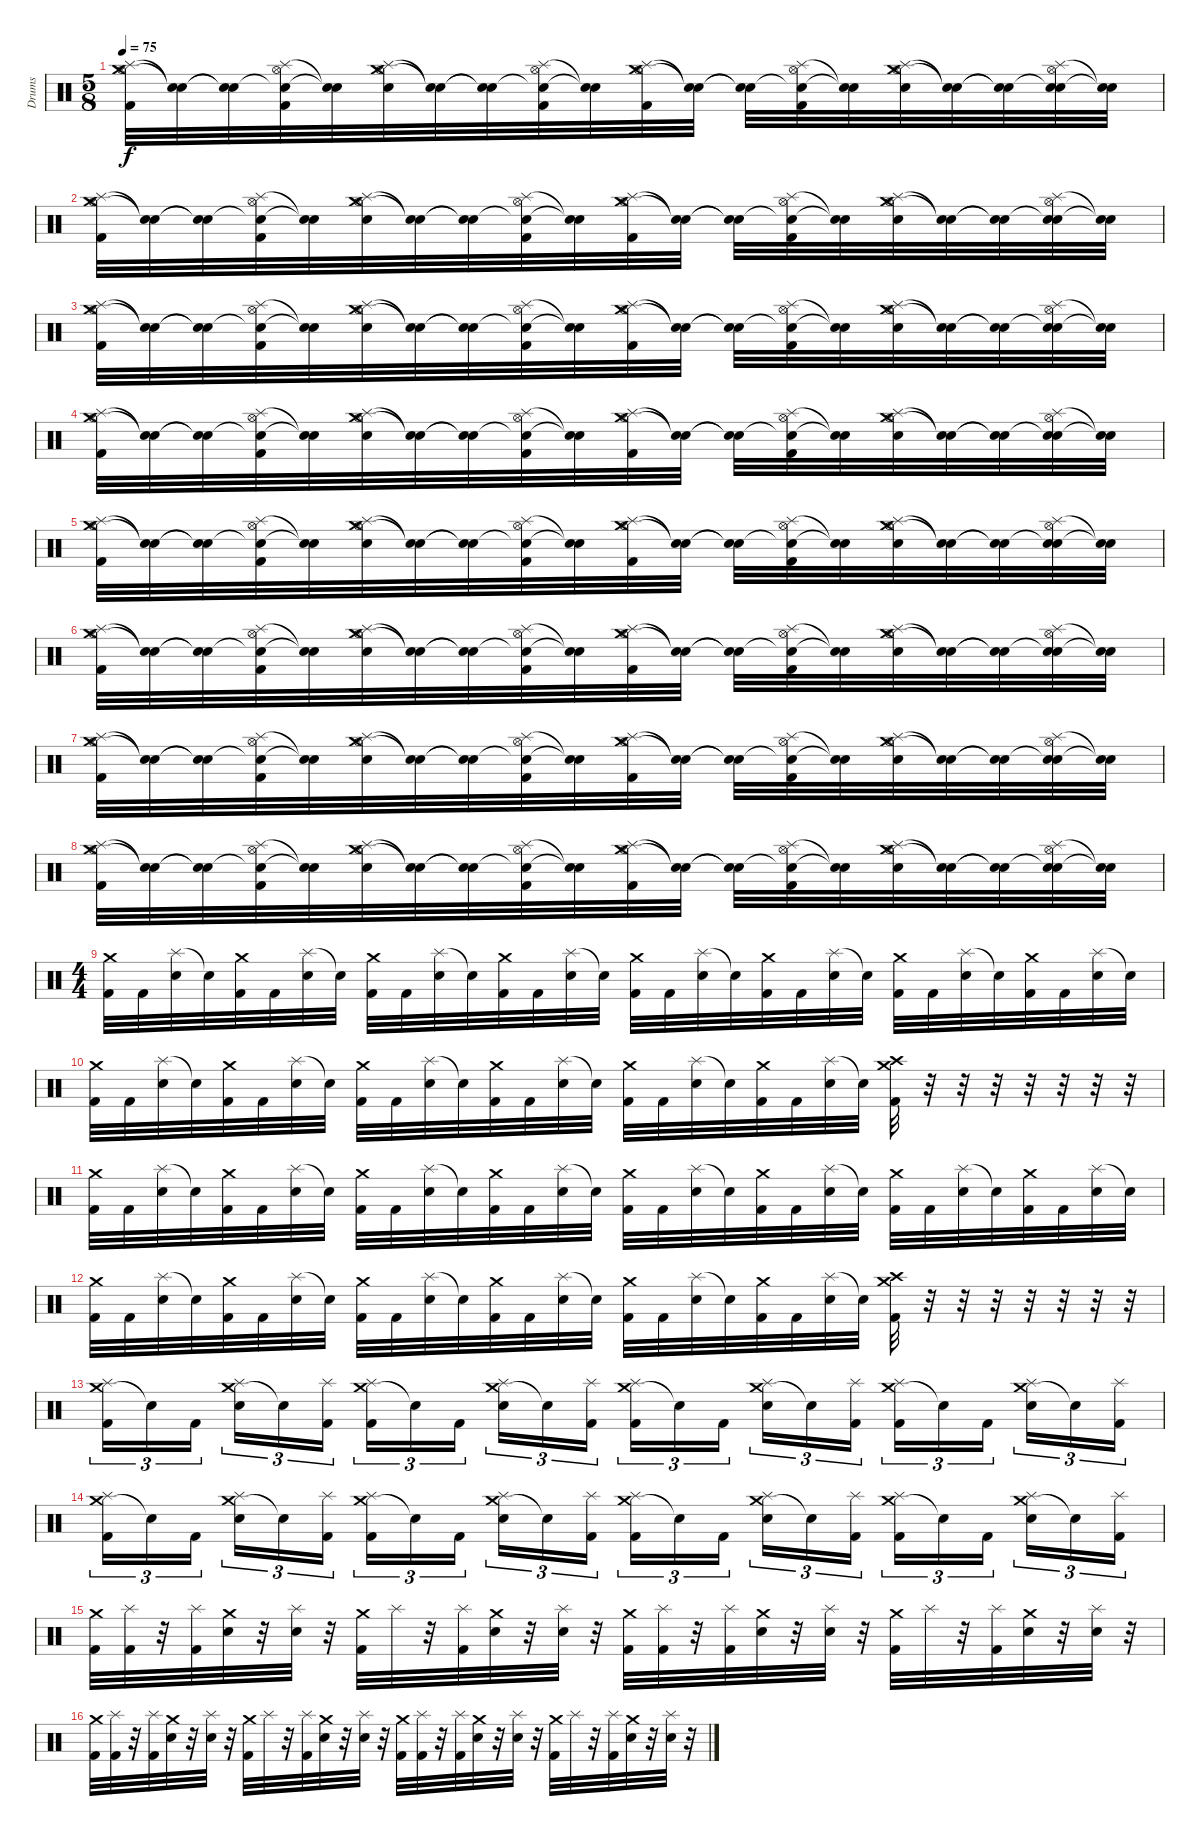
\track ("Drums" "Drums") {instrument percussion}
\staff {score}
\articulation defaults
\ts (5 8)
\tempo 75
\clef neutral
\ks c
("Splash (hit)" "Crash medium (hit)" "Hi-Hat (open)" "Kick (hit) 2").32{dy f} ("Snare (hit)"{t} "Snare (hit)"{t}).32 ("Snare (hit)"{t} "Snare (hit)"{t}).32 ("Splash (hit)" "Snare (hit)"{t} "Hi-Hat (open)" "Kick (hit) 2").32 ("Snare (hit)"{t} "Snare (hit)"{t}).32 ("Splash (hit)" "Crash medium (hit)" "Hi-Hat (open)" "Snare (hit) 2").32 ("Snare (hit)"{t} "Snare (hit)"{t}).32 ("Snare (hit)"{t} "Snare (hit)"{t}).32 ("Splash (hit)" "Snare (hit)"{t} "Hi-Hat (open)" "Kick (hit) 2").32 ("Snare (hit)"{t} "Snare (hit)"{t}).32 ("Splash (hit)" "Crash medium (hit)" "Hi-Hat (open)" "Kick (hit) 2").32 ("Snare (hit)"{t} "Snare (hit)"{t}).32 ("Snare (hit)"{t} "Snare (hit)"{t}).32 ("Splash (hit)" "Snare (hit)"{t} "Hi-Hat (open)" "Kick (hit) 2").32 ("Snare (hit)"{t} "Snare (hit)"{t}).32 ("Splash (hit)" "Crash medium (hit)" "Hi-Hat (open)" "Snare (hit) 2").32 ("Snare (hit)"{t} "Snare (hit)"{t}).32 ("Snare (hit)"{t} "Snare (hit) 2"{t}).32 ("Splash (hit)" "Snare (hit)"{t} "Hi-Hat (open)" "Snare (hit) 2").32 ("Snare (hit)"{t} "Snare (hit)"{t}).32 |
("Splash (hit)" "Crash medium (hit)" "Hi-Hat (open)" "Kick (hit) 2").32 ("Snare (hit)"{t} "Snare (hit)"{t}).32 ("Snare (hit)"{t} "Snare (hit)"{t}).32 ("Splash (hit)" "Snare (hit)"{t} "Hi-Hat (open)" "Kick (hit) 2").32 ("Snare (hit)"{t} "Snare (hit)"{t}).32 ("Splash (hit)" "Crash medium (hit)" "Hi-Hat (open)" "Snare (hit) 2").32 ("Snare (hit)"{t} "Snare (hit)"{t}).32 ("Snare (hit)"{t} "Snare (hit)"{t}).32 ("Splash (hit)" "Snare (hit)"{t} "Hi-Hat (open)" "Kick (hit) 2").32 ("Snare (hit)"{t} "Snare (hit)"{t}).32 ("Splash (hit)" "Crash medium (hit)" "Hi-Hat (open)" "Kick (hit) 2").32 ("Snare (hit)"{t} "Snare (hit)"{t}).32 ("Snare (hit)"{t} "Snare (hit)"{t}).32 ("Splash (hit)" "Snare (hit)"{t} "Hi-Hat (open)" "Kick (hit) 2").32 ("Snare (hit)"{t} "Snare (hit)"{t}).32 ("Splash (hit)" "Crash medium (hit)" "Hi-Hat (open)" "Snare (hit) 2").32 ("Snare (hit)"{t} "Snare (hit)"{t}).32 ("Snare (hit)"{t} "Snare (hit) 2"{t}).32 ("Splash (hit)" "Snare (hit)"{t} "Hi-Hat (open)" "Snare (hit) 2").32 ("Snare (hit)"{t} "Snare (hit)"{t}).32 |
("Splash (hit)" "Crash medium (hit)" "Hi-Hat (open)" "Kick (hit) 2").32 ("Snare (hit)"{t} "Snare (hit)"{t}).32 ("Snare (hit)"{t} "Snare (hit)"{t}).32 ("Splash (hit)" "Snare (hit)"{t} "Hi-Hat (open)" "Kick (hit) 2").32 ("Snare (hit)"{t} "Snare (hit)"{t}).32 ("Splash (hit)" "Crash medium (hit)" "Hi-Hat (open)" "Snare (hit) 2").32 ("Snare (hit)"{t} "Snare (hit)"{t}).32 ("Snare (hit)"{t} "Snare (hit)"{t}).32 ("Splash (hit)" "Snare (hit)"{t} "Hi-Hat (open)" "Kick (hit) 2").32 ("Snare (hit)"{t} "Snare (hit)"{t}).32 ("Splash (hit)" "Crash medium (hit)" "Hi-Hat (open)" "Kick (hit) 2").32 ("Snare (hit)"{t} "Snare (hit)"{t}).32 ("Snare (hit)"{t} "Snare (hit)"{t}).32 ("Splash (hit)" "Snare (hit)"{t} "Hi-Hat (open)" "Kick (hit) 2").32 ("Snare (hit)"{t} "Snare (hit)"{t}).32 ("Splash (hit)" "Crash medium (hit)" "Hi-Hat (open)" "Snare (hit) 2").32 ("Snare (hit)"{t} "Snare (hit)"{t}).32 ("Snare (hit)"{t} "Snare (hit) 2"{t}).32 ("Splash (hit)" "Snare (hit)"{t} "Hi-Hat (open)" "Snare (hit) 2").32 ("Snare (hit)"{t} "Snare (hit)"{t}).32 |
("Splash (hit)" "Crash medium (hit)" "Hi-Hat (open)" "Kick (hit) 2").32 ("Snare (hit)"{t} "Snare (hit)"{t}).32 ("Snare (hit)"{t} "Snare (hit)"{t}).32 ("Splash (hit)" "Snare (hit)"{t} "Hi-Hat (open)" "Kick (hit) 2").32 ("Snare (hit)"{t} "Snare (hit)"{t}).32 ("Splash (hit)" "Crash medium (hit)" "Hi-Hat (open)" "Snare (hit) 2").32 ("Snare (hit)"{t} "Snare (hit)"{t}).32 ("Snare (hit)"{t} "Snare (hit)"{t}).32 ("Splash (hit)" "Snare (hit)"{t} "Hi-Hat (open)" "Kick (hit) 2").32 ("Snare (hit)"{t} "Snare (hit)"{t}).32 ("Splash (hit)" "Crash medium (hit)" "Hi-Hat (open)" "Kick (hit) 2").32 ("Snare (hit)"{t} "Snare (hit)"{t}).32 ("Snare (hit)"{t} "Snare (hit)"{t}).32 ("Splash (hit)" "Snare (hit)"{t} "Hi-Hat (open)" "Kick (hit) 2").32 ("Snare (hit)"{t} "Snare (hit)"{t}).32 ("Splash (hit)" "Crash medium (hit)" "Hi-Hat (open)" "Snare (hit) 2").32 ("Snare (hit)"{t} "Snare (hit)"{t}).32 ("Snare (hit)"{t} "Snare (hit) 2"{t}).32 ("Splash (hit)" "Snare (hit)"{t} "Hi-Hat (open)" "Snare (hit) 2").32 ("Snare (hit)"{t} "Snare (hit)"{t}).32 |
("Splash (hit)" "Crash medium (hit)" "Hi-Hat (open)" "Kick (hit) 2").32 ("Snare (hit)"{t} "Snare (hit)"{t}).32 ("Snare (hit)"{t} "Snare (hit)"{t}).32 ("Splash (hit)" "Snare (hit)"{t} "Hi-Hat (open)" "Kick (hit) 2").32 ("Snare (hit)"{t} "Snare (hit)"{t}).32 ("Splash (hit)" "Crash medium (hit)" "Hi-Hat (open)" "Snare (hit) 2").32 ("Snare (hit)"{t} "Snare (hit)"{t}).32 ("Snare (hit)"{t} "Snare (hit)"{t}).32 ("Splash (hit)" "Snare (hit)"{t} "Hi-Hat (open)" "Kick (hit) 2").32 ("Snare (hit)"{t} "Snare (hit)"{t}).32 ("Splash (hit)" "Crash medium (hit)" "Hi-Hat (open)" "Kick (hit) 2").32 ("Snare (hit)"{t} "Snare (hit)"{t}).32 ("Snare (hit)"{t} "Snare (hit)"{t}).32 ("Splash (hit)" "Snare (hit)"{t} "Hi-Hat (open)" "Kick (hit) 2").32 ("Snare (hit)"{t} "Snare (hit)"{t}).32 ("Splash (hit)" "Crash medium (hit)" "Hi-Hat (open)" "Snare (hit) 2").32 ("Snare (hit)"{t} "Snare (hit)"{t}).32 ("Snare (hit)"{t} "Snare (hit) 2"{t}).32 ("Splash (hit)" "Snare (hit)"{t} "Hi-Hat (open)" "Snare (hit) 2").32 ("Snare (hit)"{t} "Snare (hit)"{t}).32 |
("Splash (hit)" "Crash medium (hit)" "Hi-Hat (open)" "Kick (hit) 2").32 ("Snare (hit)"{t} "Snare (hit)"{t}).32 ("Snare (hit)"{t} "Snare (hit)"{t}).32 ("Splash (hit)" "Snare (hit)"{t} "Hi-Hat (open)" "Kick (hit) 2").32 ("Snare (hit)"{t} "Snare (hit)"{t}).32 ("Splash (hit)" "Crash medium (hit)" "Hi-Hat (open)" "Snare (hit) 2").32 ("Snare (hit)"{t} "Snare (hit)"{t}).32 ("Snare (hit)"{t} "Snare (hit)"{t}).32 ("Splash (hit)" "Snare (hit)"{t} "Hi-Hat (open)" "Kick (hit) 2").32 ("Snare (hit)"{t} "Snare (hit)"{t}).32 ("Splash (hit)" "Crash medium (hit)" "Hi-Hat (open)" "Kick (hit) 2").32 ("Snare (hit)"{t} "Snare (hit)"{t}).32 ("Snare (hit)"{t} "Snare (hit)"{t}).32 ("Splash (hit)" "Snare (hit)"{t} "Hi-Hat (open)" "Kick (hit) 2").32 ("Snare (hit)"{t} "Snare (hit)"{t}).32 ("Splash (hit)" "Crash medium (hit)" "Hi-Hat (open)" "Snare (hit) 2").32 ("Snare (hit)"{t} "Snare (hit)"{t}).32 ("Snare (hit)"{t} "Snare (hit) 2"{t}).32 ("Splash (hit)" "Snare (hit)"{t} "Hi-Hat (open)" "Snare (hit) 2").32 ("Snare (hit)"{t} "Snare (hit)"{t}).32 |
("Splash (hit)" "Crash medium (hit)" "Hi-Hat (open)" "Kick (hit) 2").32 ("Snare (hit)"{t} "Snare (hit)"{t}).32 ("Snare (hit)"{t} "Snare (hit)"{t}).32 ("Splash (hit)" "Snare (hit)"{t} "Hi-Hat (open)" "Kick (hit) 2").32 ("Snare (hit)"{t} "Snare (hit)"{t}).32 ("Splash (hit)" "Crash medium (hit)" "Hi-Hat (open)" "Snare (hit) 2").32 ("Snare (hit)"{t} "Snare (hit)"{t}).32 ("Snare (hit)"{t} "Snare (hit)"{t}).32 ("Splash (hit)" "Snare (hit)"{t} "Hi-Hat (open)" "Kick (hit) 2").32 ("Snare (hit)"{t} "Snare (hit)"{t}).32 ("Splash (hit)" "Crash medium (hit)" "Hi-Hat (open)" "Kick (hit) 2").32 ("Snare (hit)"{t} "Snare (hit)"{t}).32 ("Snare (hit)"{t} "Snare (hit)"{t}).32 ("Splash (hit)" "Snare (hit)"{t} "Hi-Hat (open)" "Kick (hit) 2").32 ("Snare (hit)"{t} "Snare (hit)"{t}).32 ("Splash (hit)" "Crash medium (hit)" "Hi-Hat (open)" "Snare (hit) 2").32 ("Snare (hit)"{t} "Snare (hit)"{t}).32 ("Snare (hit)"{t} "Snare (hit) 2"{t}).32 ("Splash (hit)" "Snare (hit)"{t} "Hi-Hat (open)" "Snare (hit) 2").32 ("Snare (hit)"{t} "Snare (hit)"{t}).32 |
("Splash (hit)" "Crash medium (hit)" "Hi-Hat (open)" "Kick (hit) 2").32 ("Snare (hit)"{t} "Snare (hit)"{t}).32 ("Snare (hit)"{t} "Snare (hit)"{t}).32 ("Splash (hit)" "Snare (hit)"{t} "Hi-Hat (open)" "Kick (hit) 2").32 ("Snare (hit)"{t} "Snare (hit)"{t}).32 ("Splash (hit)" "Crash medium (hit)" "Hi-Hat (open)" "Snare (hit) 2").32 ("Snare (hit)"{t} "Snare (hit)"{t}).32 ("Snare (hit)"{t} "Snare (hit)"{t}).32 ("Splash (hit)" "Snare (hit)"{t} "Hi-Hat (open)" "Kick (hit) 2").32 ("Snare (hit)"{t} "Snare (hit)"{t}).32 ("Splash (hit)" "Crash medium (hit)" "Hi-Hat (open)" "Kick (hit) 2").32 ("Snare (hit)"{t} "Snare (hit)"{t}).32 ("Snare (hit)"{t} "Snare (hit)"{t}).32 ("Splash (hit)" "Snare (hit)"{t} "Hi-Hat (open)" "Kick (hit) 2").32 ("Snare (hit)"{t} "Snare (hit)"{t}).32 ("Splash (hit)" "Crash medium (hit)" "Hi-Hat (open)" "Snare (hit) 2").32 ("Snare (hit)"{t} "Snare (hit)"{t}).32 ("Snare (hit)"{t} "Snare (hit) 2"{t}).32 ("Splash (hit)" "Snare (hit)"{t} "Hi-Hat (open)" "Snare (hit) 2").32 ("Snare (hit)"{t} "Snare (hit)"{t}).32 |
\ts (4 4)
("Crash medium (hit)" "Kick (hit) 2").32 "Kick (hit) 2".32 ("Splash (hit)" "Snare (hit) 2").32 "Snare (hit) 2"{t}.32 ("Crash medium (hit)" "Kick (hit) 2").32 "Kick (hit) 2".32 ("Splash (hit)" "Snare (hit) 2").32 "Snare (hit) 2"{t}.32 ("Crash medium (hit)" "Kick (hit) 2").32 "Kick (hit) 2".32 ("Splash (hit)" "Snare (hit) 2").32 "Snare (hit) 2"{t}.32 ("Crash medium (hit)" "Kick (hit) 2").32 "Kick (hit) 2".32 ("Splash (hit)" "Snare (hit) 2").32 "Snare (hit) 2"{t}.32 ("Crash medium (hit)" "Kick (hit) 2").32 "Kick (hit) 2".32 ("Splash (hit)" "Snare (hit) 2").32 "Snare (hit) 2"{t}.32 ("Crash medium (hit)" "Kick (hit) 2").32 "Kick (hit) 2".32 ("Splash (hit)" "Snare (hit) 2").32 "Snare (hit) 2"{t}.32 ("Crash medium (hit)" "Kick (hit) 2").32 "Kick (hit) 2".32 ("Splash (hit)" "Snare (hit) 2").32 "Snare (hit) 2"{t}.32 ("Crash medium (hit)" "Kick (hit) 2").32 "Kick (hit) 2".32 ("Splash (hit)" "Snare (hit) 2").32 "Snare (hit) 2"{t}.32 |
("Crash medium (hit)" "Kick (hit) 2").32 "Kick (hit) 2".32 ("Splash (hit)" "Snare (hit) 2").32 "Snare (hit) 2"{t}.32 ("Crash medium (hit)" "Kick (hit) 2").32 "Kick (hit) 2".32 ("Splash (hit)" "Snare (hit) 2").32 "Snare (hit) 2"{t}.32 ("Crash medium (hit)" "Kick (hit) 2").32 "Kick (hit) 2".32 ("Splash (hit)" "Snare (hit) 2").32 "Snare (hit) 2"{t}.32 ("Crash medium (hit)" "Kick (hit) 2").32 "Kick (hit) 2".32 ("Splash (hit)" "Snare (hit) 2").32 "Snare (hit) 2"{t}.32 ("Crash medium (hit)" "Kick (hit) 2").32 "Kick (hit) 2".32 ("Splash (hit)" "Snare (hit) 2").32 "Snare (hit) 2"{t}.32 ("Crash medium (hit)" "Kick (hit) 2").32 "Kick (hit) 2".32 ("Splash (hit)" "Snare (hit) 2").32 "Snare (hit) 2"{t}.32 ("Crash medium (hit)" "Crash high (hit)" "Kick (hit) 2").32 r.32 r.32 r.32 r.32 r.32 r.32 r.32 |
("Crash medium (hit)" "Kick (hit) 2").32 "Kick (hit) 2".32 ("Splash (hit)" "Snare (hit) 2").32 "Snare (hit) 2"{t}.32 ("Crash medium (hit)" "Kick (hit) 2").32 "Kick (hit) 2".32 ("Splash (hit)" "Snare (hit) 2").32 "Snare (hit) 2"{t}.32 ("Crash medium (hit)" "Kick (hit) 2").32 "Kick (hit) 2".32 ("Splash (hit)" "Snare (hit) 2").32 "Snare (hit) 2"{t}.32 ("Crash medium (hit)" "Kick (hit) 2").32 "Kick (hit) 2".32 ("Splash (hit)" "Snare (hit) 2").32 "Snare (hit) 2"{t}.32 ("Crash medium (hit)" "Kick (hit) 2").32 "Kick (hit) 2".32 ("Splash (hit)" "Snare (hit) 2").32 "Snare (hit) 2"{t}.32 ("Crash medium (hit)" "Kick (hit) 2").32 "Kick (hit) 2".32 ("Splash (hit)" "Snare (hit) 2").32 "Snare (hit) 2"{t}.32 ("Crash medium (hit)" "Kick (hit) 2").32 "Kick (hit) 2".32 ("Splash (hit)" "Snare (hit) 2").32 "Snare (hit) 2"{t}.32 ("Crash medium (hit)" "Kick (hit) 2").32 "Kick (hit) 2".32 ("Splash (hit)" "Snare (hit) 2").32 "Snare (hit) 2"{t}.32 |
("Crash medium (hit)" "Kick (hit) 2").32 "Kick (hit) 2".32 ("Splash (hit)" "Snare (hit) 2").32 "Snare (hit) 2"{t}.32 ("Crash medium (hit)" "Kick (hit) 2").32 "Kick (hit) 2".32 ("Splash (hit)" "Snare (hit) 2").32 "Snare (hit) 2"{t}.32 ("Crash medium (hit)" "Kick (hit) 2").32 "Kick (hit) 2".32 ("Splash (hit)" "Snare (hit) 2").32 "Snare (hit) 2"{t}.32 ("Crash medium (hit)" "Kick (hit) 2").32 "Kick (hit) 2".32 ("Splash (hit)" "Snare (hit) 2").32 "Snare (hit) 2"{t}.32 ("Crash medium (hit)" "Kick (hit) 2").32 "Kick (hit) 2".32 ("Splash (hit)" "Snare (hit) 2").32 "Snare (hit) 2"{t}.32 ("Crash medium (hit)" "Kick (hit) 2").32 "Kick (hit) 2".32 ("Splash (hit)" "Snare (hit) 2").32 "Snare (hit) 2"{t}.32 ("Crash medium (hit)" "Crash high (hit)" "Kick (hit) 2").32 r.32 r.32 r.32 r.32 r.32 r.32 r.32 |
("Crash medium (hit)" "Splash (hit)" "Kick (hit) 2").16{tu (3 2)} "Snare (hit)"{t}.16{tu (3 2)} "Kick (hit) 2".16{tu (3 2)} ("Crash medium (hit)" "Splash (hit)" "Snare (hit) 2").16{tu (3 2)} "Snare (hit)"{t}.16{tu (3 2)} ("Splash (hit)" "Kick (hit) 2").16{tu (3 2)} ("Crash medium (hit)" "Splash (hit)" "Kick (hit) 2").16{tu (3 2)} "Snare (hit)"{t}.16{tu (3 2)} "Kick (hit) 2".16{tu (3 2)} ("Crash medium (hit)" "Splash (hit)" "Snare (hit) 2").16{tu (3 2)} "Snare (hit)"{t}.16{tu (3 2)} ("Splash (hit)" "Kick (hit) 2").16{tu (3 2)} ("Crash medium (hit)" "Splash (hit)" "Kick (hit) 2").16{tu (3 2)} "Snare (hit)"{t}.16{tu (3 2)} "Kick (hit) 2".16{tu (3 2)} ("Crash medium (hit)" "Splash (hit)" "Snare (hit) 2").16{tu (3 2)} "Snare (hit)"{t}.16{tu (3 2)} ("Splash (hit)" "Kick (hit) 2").16{tu (3 2)} ("Crash medium (hit)" "Splash (hit)" "Kick (hit) 2").16{tu (3 2)} "Snare (hit)"{t}.16{tu (3 2)} "Kick (hit) 2".16{tu (3 2)} ("Crash medium (hit)" "Splash (hit)" "Snare (hit) 2").16{tu (3 2)} "Snare (hit)"{t}.16{tu (3 2)} ("Splash (hit)" "Kick (hit) 2").16{tu (3 2)} |
("Crash medium (hit)" "Splash (hit)" "Kick (hit) 2").16{tu (3 2)} "Snare (hit)"{t}.16{tu (3 2)} "Kick (hit) 2".16{tu (3 2)} ("Crash medium (hit)" "Splash (hit)" "Snare (hit) 2").16{tu (3 2)} "Snare (hit)"{t}.16{tu (3 2)} ("Splash (hit)" "Kick (hit) 2").16{tu (3 2)} ("Crash medium (hit)" "Splash (hit)" "Kick (hit) 2").16{tu (3 2)} "Snare (hit)"{t}.16{tu (3 2)} "Kick (hit) 2".16{tu (3 2)} ("Crash medium (hit)" "Splash (hit)" "Snare (hit) 2").16{tu (3 2)} "Snare (hit)"{t}.16{tu (3 2)} ("Splash (hit)" "Kick (hit) 2").16{tu (3 2)} ("Crash medium (hit)" "Splash (hit)" "Kick (hit) 2").16{tu (3 2)} "Snare (hit)"{t}.16{tu (3 2)} "Kick (hit) 2".16{tu (3 2)} ("Crash medium (hit)" "Splash (hit)" "Snare (hit) 2").16{tu (3 2)} "Snare (hit)"{t}.16{tu (3 2)} ("Splash (hit)" "Kick (hit) 2").16{tu (3 2)} ("Crash medium (hit)" "Splash (hit)" "Kick (hit) 2").16{tu (3 2)} "Snare (hit)"{t}.16{tu (3 2)} "Kick (hit) 2".16{tu (3 2)} ("Crash medium (hit)" "Splash (hit)" "Snare (hit) 2").16{tu (3 2)} "Snare (hit)"{t}.16{tu (3 2)} ("Splash (hit)" "Kick (hit) 2").16{tu (3 2)} |
("Crash medium (hit)" "Kick (hit) 2").32 ("Splash (hit)" "Kick (hit) 2").32 r.32 ("Splash (hit)" "Kick (hit) 2").32 ("Crash medium (hit)" "Snare (hit) 2").32 r.32 ("Splash (hit)" "Snare (hit) 2").32 r.32 ("Crash medium (hit)" "Kick (hit) 2").32 "Splash (hit)".32 r.32 ("Splash (hit)" "Kick (hit) 2").32 ("Crash medium (hit)" "Snare (hit) 2").32 r.32 ("Splash (hit)" "Snare (hit) 2").32 r.32 ("Crash medium (hit)" "Kick (hit) 2").32 ("Splash (hit)" "Kick (hit) 2").32 r.32 ("Splash (hit)" "Kick (hit) 2").32 ("Crash medium (hit)" "Snare (hit) 2").32 r.32 ("Splash (hit)" "Snare (hit) 2").32 r.32 ("Crash medium (hit)" "Kick (hit) 2").32 "Splash (hit)".32 r.32 ("Splash (hit)" "Kick (hit) 2").32 ("Crash medium (hit)" "Snare (hit) 2").32 r.32 ("Splash (hit)" "Snare (hit) 2").32 r.32 |
("Crash medium (hit)" "Kick (hit) 2").32 ("Splash (hit)" "Kick (hit) 2").32 r.32 ("Splash (hit)" "Kick (hit) 2").32 ("Crash medium (hit)" "Snare (hit) 2").32 r.32 ("Splash (hit)" "Snare (hit) 2").32 r.32 ("Crash medium (hit)" "Kick (hit) 2").32 "Splash (hit)".32 r.32 ("Splash (hit)" "Kick (hit) 2").32 ("Crash medium (hit)" "Snare (hit) 2").32 r.32 ("Splash (hit)" "Snare (hit) 2").32 r.32 ("Crash medium (hit)" "Kick (hit) 2").32 ("Splash (hit)" "Kick (hit) 2").32 r.32 ("Splash (hit)" "Kick (hit) 2").32 ("Crash medium (hit)" "Snare (hit) 2").32 r.32 ("Splash (hit)" "Snare (hit) 2").32 r.32 ("Crash medium (hit)" "Kick (hit) 2").32 "Splash (hit)".32 r.32 ("Splash (hit)" "Kick (hit) 2").32 ("Crash medium (hit)" "Snare (hit) 2").32 r.32 ("Splash (hit)" "Snare (hit) 2").32 r.32
